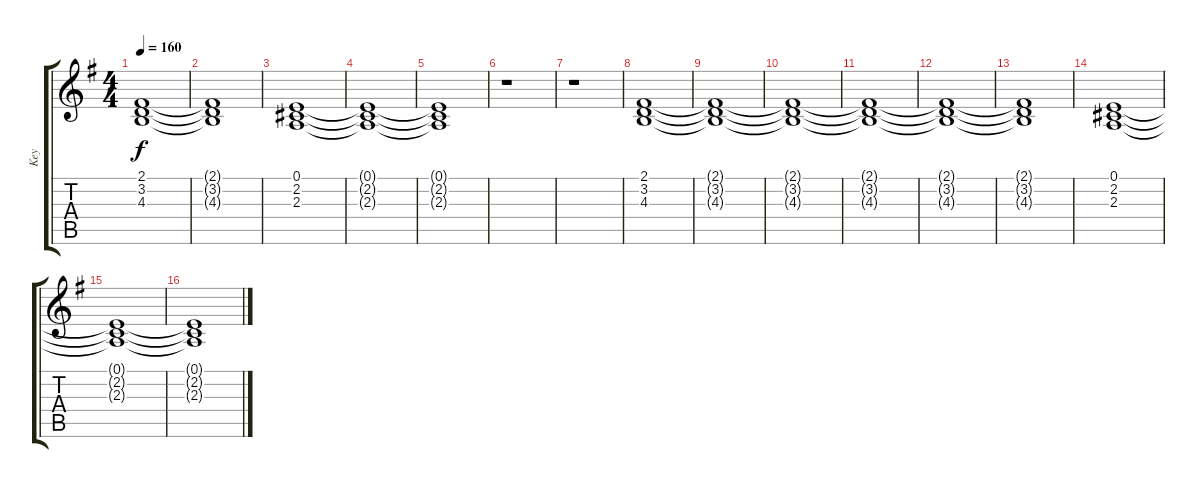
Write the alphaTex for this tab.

\track ("Key" "Key") {instrument stringensemble1}
\staff {score tabs}
\tuning (E4 B3 G3 D3 A2 E2) {hide}
\ts (4 4)
\tempo 160
\clef g2
\ks g
(2.1{t} 3.2{t} 4.3{t}).1{dy f} |
(2.1{t} 3.2{t} 4.3{t}).1 |
(0.1 2.2 2.3).1 |
(0.1{t} 2.2{t} 2.3{t}).1 |
(0.1{t} 2.2{t} 2.3{t}).1 |
r.1 |
r.1 |
(2.1 3.2 4.3).1 |
(2.1{t} 3.2{t} 4.3{t}).1 |
(2.1{t} 3.2{t} 4.3{t}).1 |
(2.1{t} 3.2{t} 4.3{t}).1 |
(2.1{t} 3.2{t} 4.3{t}).1 |
(2.1{t} 3.2{t} 4.3{t}).1 |
(0.1 2.2 2.3).1 |
(0.1{t} 2.2{t} 2.3{t}).1 |
(0.1{t} 2.2{t} 2.3{t}).1
